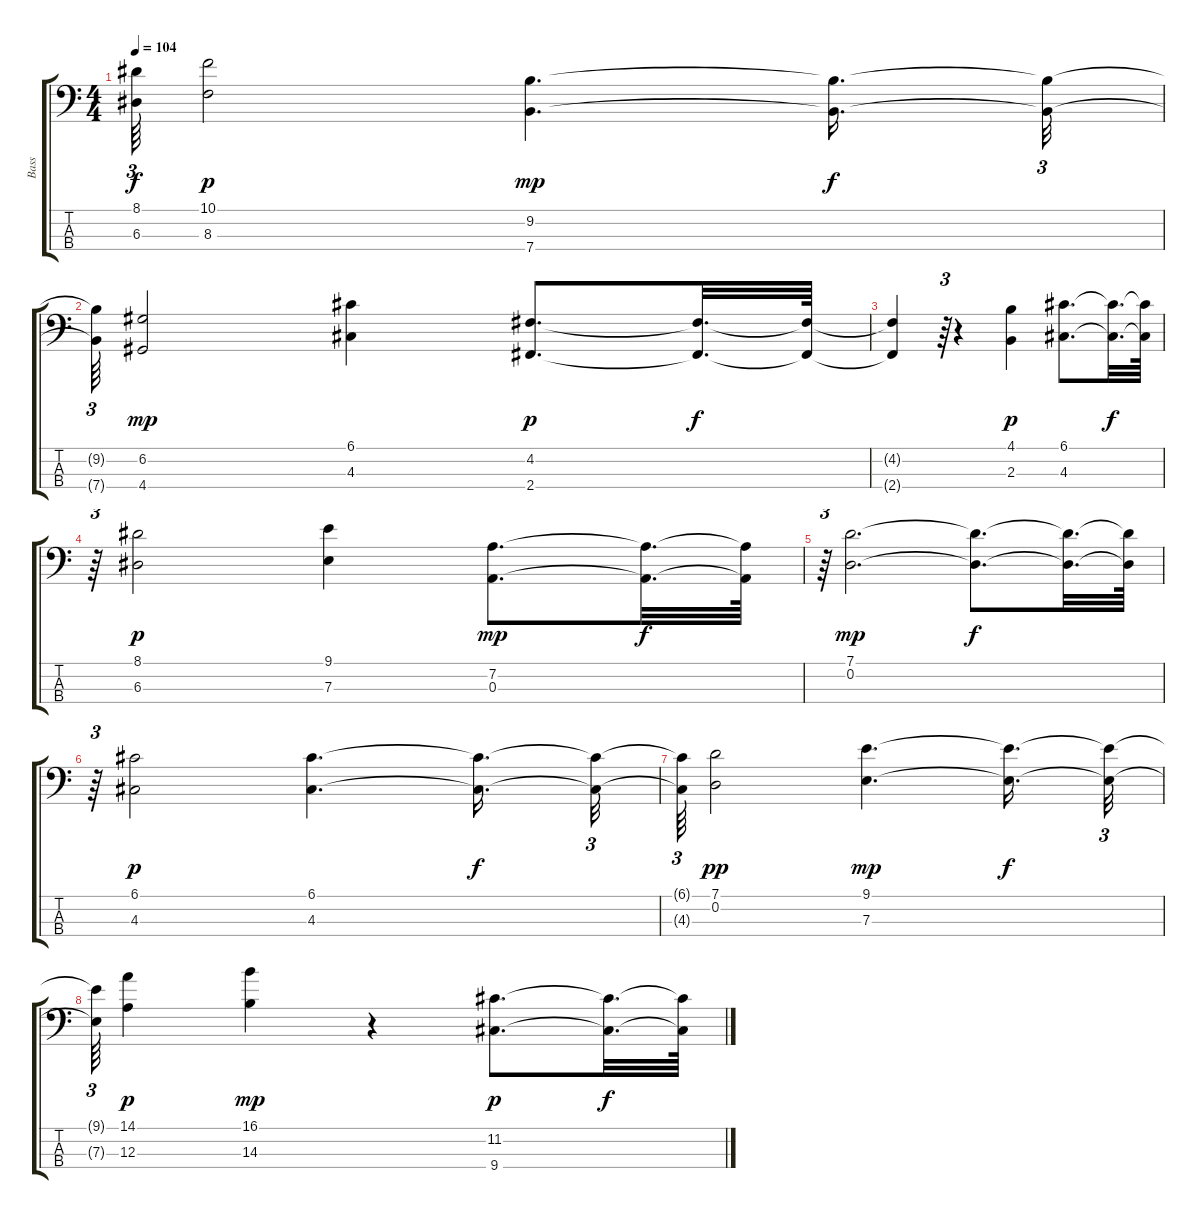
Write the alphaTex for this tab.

\track ("Bass" "Bass") {instrument slapbass2}
\staff {score tabs}
\tuning (G2 D2 A1 E1) {hide}
\ts (4 4)
\tempo 104
\clef f4
\ks c
(8.1{t} 6.3{t}).64{tu (3 2) dy f} (10.1 8.3).2{dy p} (9.2 7.4).4{d dy mp} (9.2{t} 7.4{t}).16{d dy f} (9.2{t} 7.4{t}).32{tu (3 2)} |
(9.2{t} 7.4{t}).64{tu (3 2)} (6.2 4.4).2{dy mp} (6.1 4.3).4 (4.2 2.4).8{d dy p} (4.2{t} 2.4{t}).32{d dy f} (4.2{t} 2.4{t}).64 |
(4.2{t} 2.4{t}).4 r.64{tu (3 2)} r.4 (4.1 2.3).4{dy p} (6.1 4.3).8{d} (6.1{t} 4.3{t}).32{d dy f} (6.1{t} 4.3{t}).64 |
r.64{tu (3 2)} (8.1 6.3).2{dy p} (9.1 7.3).4 (7.2 0.3).8{d dy mp} (7.2{t} 0.3{t}).32{d dy f} (7.2{t} 0.3{t}).64 |
r.64{tu (3 2)} (7.1 0.2).2{d dy mp} (7.1{t} 0.2{t}).8{d dy f} (7.1{t} 0.2{t}).32{d} (7.1{t} 0.2{t}).64 |
r.64{tu (3 2)} (6.1 4.3).2{dy p} (6.1 4.3).4{d} (6.1{t} 4.3{t}).16{d dy f} (6.1{t} 4.3{t}).32{tu (3 2)} |
(6.1{t} 4.3{t}).64{tu (3 2)} (7.1 0.2).2{dy pp} (9.1 7.3).4{d dy mp} (9.1{t} 7.3{t}).16{d dy f} (9.1{t} 7.3{t}).32{tu (3 2)} |
(9.1{t} 7.3{t}).64{tu (3 2)} (14.1 12.3).4{dy p} (16.1 14.3).4{dy mp} r.4 (11.2 9.4).8{d dy p} (11.2{t} 9.4{t}).32{d dy f} (11.2{t} 9.4{t}).64
